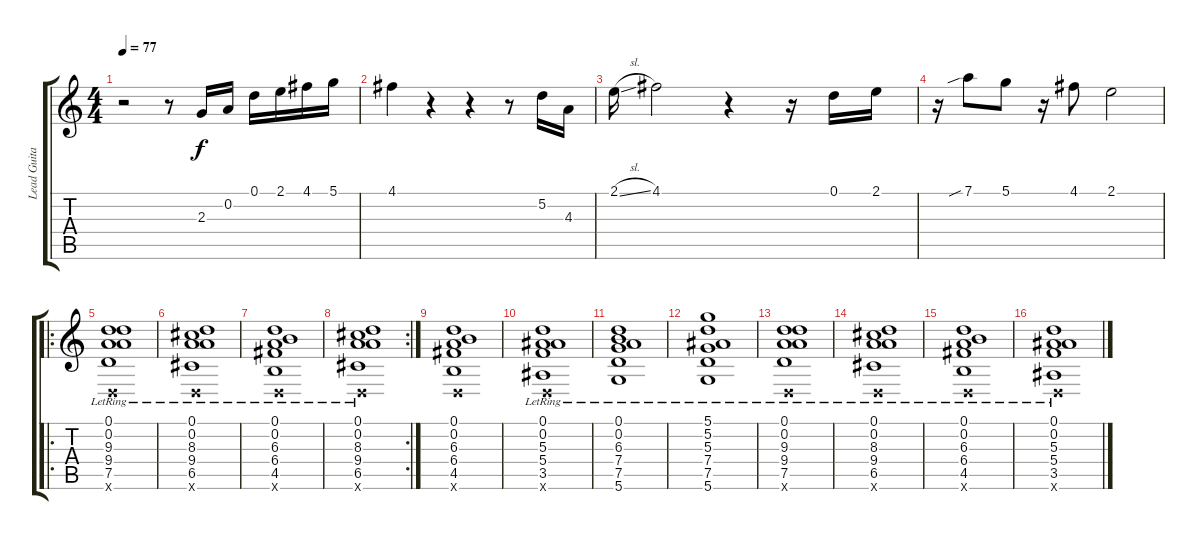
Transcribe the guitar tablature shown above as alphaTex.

\track ("Lead Guitar" "Lead Guita") {instrument electricguitarjazz}
\staff {score tabs}
\tuning (D4 A3 F3 C3 G2 D2) {hide}
\ts (4 4)
\tempo 77
\clef g2
\ks c
r.2{dy f instrument electricguitarjazz} r.8 2.3.16 0.2.16 0.1.16 2.1.16 4.1.16 5.1.16 |
4.1.4 r.4 r.4 r.8 5.2.16 4.3.16 |
2.1{sl}.16 4.1.2 r.4 r.16 0.1.16 2.1.16 |
r.16 7.1{sib}.8 5.1.8 r.16 4.1.8 2.1.2 |
\ro
(0.1 0.2 9.3 9.4{lr} 7.5 0.6{x}).1 |
(0.1 0.2 8.3 9.4 6.5{lr} 0.6{x}).1 |
(0.1 0.2 6.3 6.4{lr} 4.5 0.6{x}).1 |
\rc 2
(0.1 0.2 8.3 9.4{lr} 6.5 0.6{x}).1 |
(0.1 0.2 6.3 6.4 4.5 0.6{x}).1 |
(0.1{lr} 0.2 5.3 5.4 3.5 0.6{x}).1 |
(0.1{lr} 0.2{lr} 6.3 7.4 7.5 5.6).1 |
(5.1 5.2 5.3 7.4{lr} 7.5 5.6).1 |
(0.1 0.2 9.3 9.4{lr} 7.5 0.6{x}).1 |
(0.1 0.2 8.3 9.4 6.5{lr} 0.6{x}).1 |
(0.1 0.2 6.3 6.4{lr} 4.5 0.6{x}).1 |
(0.1{lr} 0.2 5.3 5.4 3.5 0.6{x}).1
